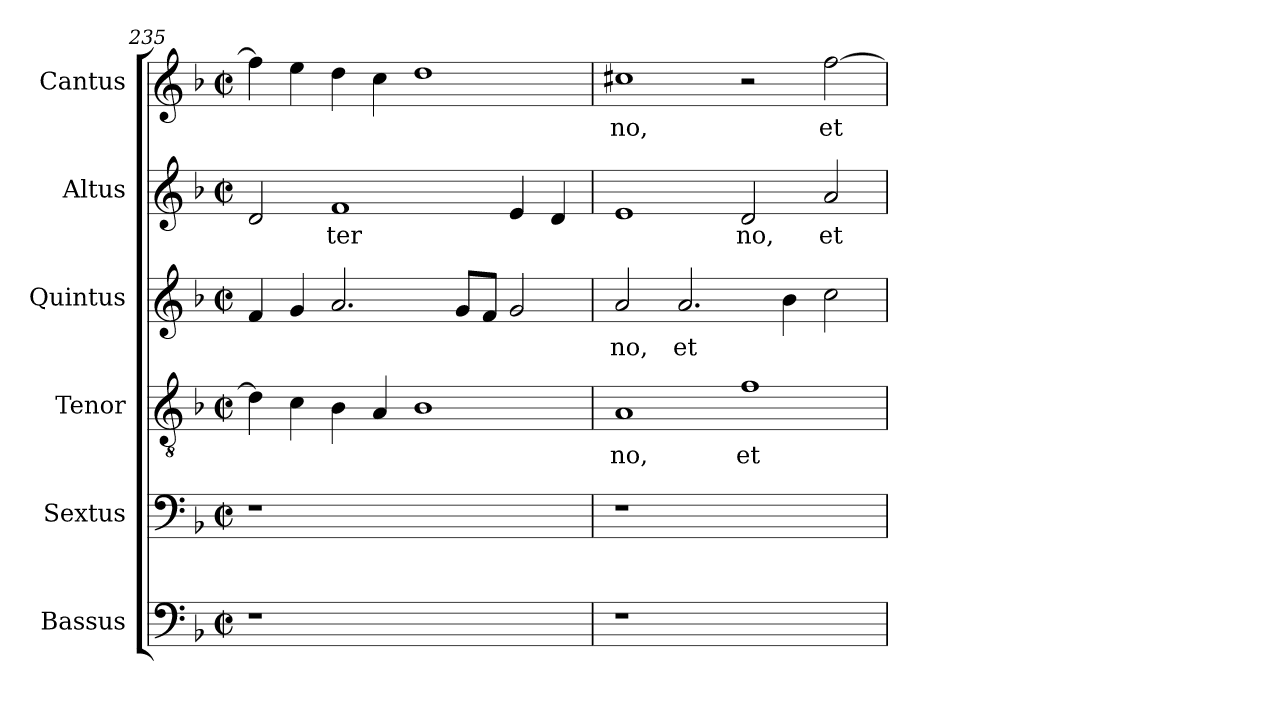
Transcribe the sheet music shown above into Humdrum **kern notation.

**kern	**kern	**kern	**text	**kern	**text	**kern	**text	**kern	**text
*part6	*part5	*part4	*part4	*part3	*part3	*part2	*part2	*part1	*part1
*staff6	*staff5	*staff4	*staff4	*staff3	*staff3	*staff2	*staff2	*staff1	*staff1
*I"Bassus	*I"Sextus	*I"Tenor	*	*I"Quintus	*	*I"Altus	*	*I"Cantus	*
*I'Bassus	*I'Sextus	*I'Tenor	*	*I'Quintus	*	*I'Altus	*	*I'Cantus	*
*clefF4	*clefF4	*clefGv2	*	*clefG2	*	*clefG2	*	*clefG2	*
*k[b-]	*k[b-]	*k[b-]	*	*k[b-]	*	*k[b-]	*	*k[b-]	*
*F:	*F:	*F:	*	*F:	*	*F:	*	*F:	*
*M2/2	*M2/2	*M2/2	*	*M2/2	*	*M2/2	*	*M2/2	*
*met(c|)	*met(c|)	*met(c|)	*	*met(c|)	*	*met(c|)	*	*met(c|)	*
=235	=235	=235	=235	=235	=235	=235	=235	=235	=235
!	!	!	!LO:LY:b:cj	!	!LO:LY:b:cj	!	!LO:LY:b:cj	!	!LO:LY:b:cj
1r	1r	4d\]	.	4f/	--	2d/	--	4ff\]	.
!	!	!	!LO:LY:b:cj	!	!LO:LY:b:cj	!	!	!	!LO:LY:b:cj
.	.	4c\	.	4g/	--	.	.	4ee\	.
!	!	!	!LO:LY:b:cj	!	!LO:LY:b:cj	!	!LO:LY:b:cj	!	!LO:LY:b:cj
.	.	4B-\	.	2.a/	--	1f	-ter-	4dd\	.
!	!	!	!LO:LY:b:cj	!	!	!	!	!	!LO:LY:b:cj
.	.	4A/	.	.	.	.	.	4cc\	.
!	!	!	!LO:LY:b:cj	!	!	!	!	!	!LO:LY:b:cj
1ryy	1ryy	1B-	.	.	.	.	.	1dd	.
!	!	!	!	!	!LO:LY:b:cj	!	!	!	!
.	.	.	.	8g/L	--	.	.	.	.
!	!	!	!	!	!LO:LY:b:cj	!	!	!	!
.	.	.	.	8f/J	--	.	.	.	.
!	!	!	!	!	!LO:LY:b:cj	!	!LO:LY:b:cj	!	!
.	.	.	.	2g/	--	4e/	--	.	.
!	!	!	!	!	!	!	!LO:LY:b:cj	!	!
.	.	.	.	.	.	4d/	--	.	.
=236	=236	=236	=236	=236	=236	=236	=236	=236	=236
!	!	!	!LO:LY:b:cj	!	!LO:LY:b:cj	!	!LO:LY:b:cj	!	!LO:LY:b:cj
1r	1r	1A	no,	2a/	-no,	1e	--	1cc#X	no,
!	!	!	!	!	!LO:LY:b:cj	!	!	!	!
.	.	.	.	2.a/	et	.	.	.	.
!	!	!	!LO:LY:b:cj	!	!	!	!LO:LY:b:cj	!	!
1ryy	1ryy	1f	et	.	.	2d/	-no,	2r	.
!	!	!	!	!	!LO:LY:b:cj	!	!	!	!
.	.	.	.	4b-\	.	.	.	.	.
!	!	!	!	!	!LO:LY:b:cj	!	!LO:LY:b:cj	!	!LO:LY:b:cj
.	.	.	.	2cc\	.	2a/	et	[>2ff\	et
=	=	=	=	=	=	=	=	=	=
*-	*-	*-	*-	*-	*-	*-	*-	*-	*-
